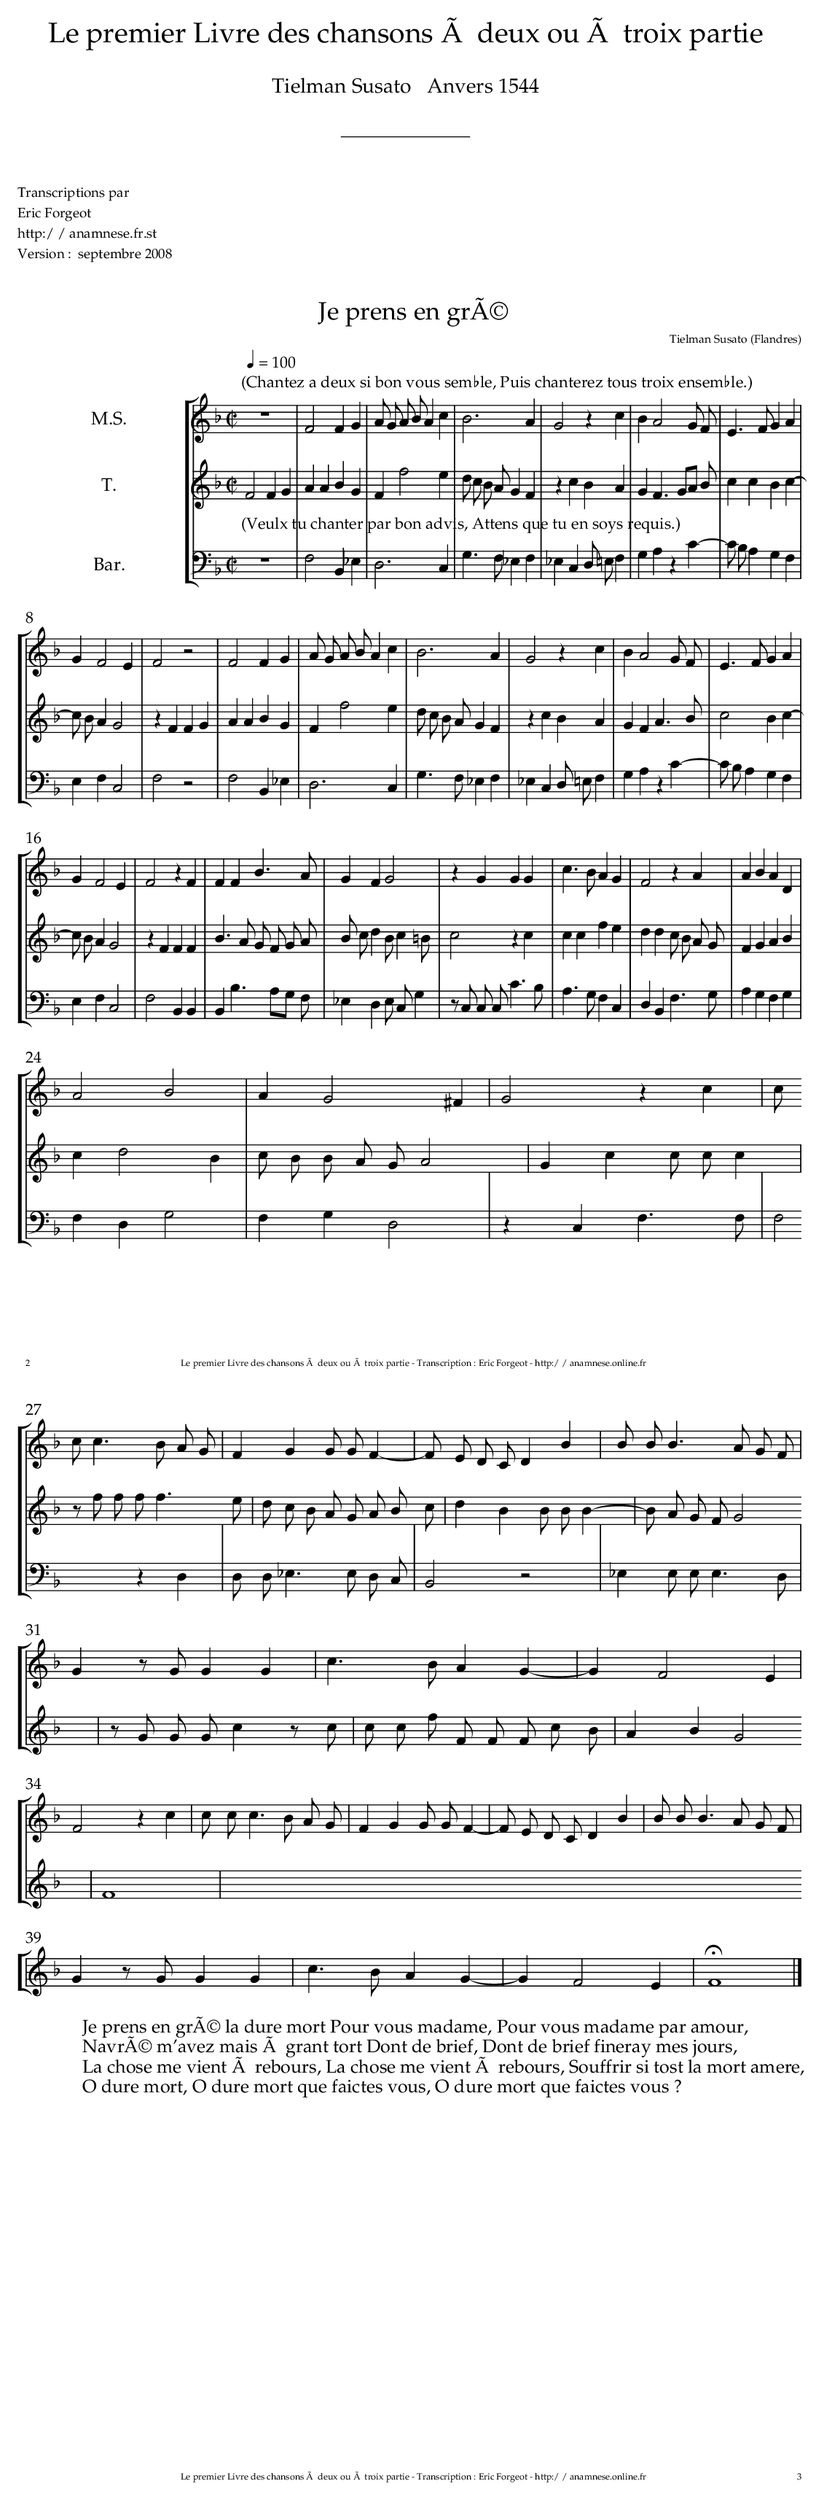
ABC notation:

X:1
T:Je prens en gré
C:Tielman Susato
O:Flandres
L:1/ 4
Q:1/ 4=100
M:C|
%%staves [1 2 3]
V:1 nm="M.S."
V:2 nm="T."
V:3 nm="Bar."
K:F
V:1
"(Chantez a deux si bon vous semble, Puis chanterez tous troix ensemble.)"
z4 | F2 FG | A/ G/ A/ B/  A c | B3 A | G2 z c | B A2 G/ F/  | E>F GA |
GF2E | F2 z2 | F2 FG | A/ G/ A/ B/  Ac | B3 A | G2 z c | B A2 G/ F/  | E>F GA |
GF2E | F2 zF |  FF B>A | GFG2 | z GGG | c>BAG | F2z A | ABAD |
A2B2 | AG2 ^F | G2zc | c/  c/  c>B A/  G/  | FG G/  G/  F-|F/  E/  D/  C/  D B | B/  B/  B>A G/  F/  |
Gz/ G/ GG | c>BAG-|GF2E | F2 z c | c/  c/  c>B A/  G/  | FG G/  G/  F-|F/  E/  D/  C/  D B | B/  B/  B>A G/  F/  |
Gz/ G/ GG | c>BAG-|GF2E | HF4 |]
V:2
K:F
F2FG | AABG | Ff2e | d/ c/ B/ A/  GF | z cBA | GF>GA/ B/  | ccBc-|
c/ B/ AG2 | zFFG | AABG | Ff2e | d/ c/ B/ A/  GF | z cBA | GFA>B | c2Bc-|
c/ B/ AG2 | zFFF | B>A G/ F/ G/ A/  | B/ c/  d B/ c =B/  | c2zc | ccfe | dd c/ B/ A/ G/  | FGAB |
cd2B | c/ B/ B/ A/ 4G/ 4 A2 | Gcc/  c/  c | z/  f/  f/  f/  f>e | d/ c/ B/  A/  G/ A/ B/ c/  | dB B/  B/  B-|B/  A/  G/  F/  G2 |
z/  G/  G/  G/  cz/ c/  | c/  c/  f/  F/  F/  F/  c/  B/  | A B G2 | F4 |
V:3
K:F bass
"(Veulx tu chanter par bon advis, Attens que tu en soys requis.)"
z4 | f2 B _e | d3 c | g>f _ef | _ec d/  =e/ f | gazc'-|c'/ b/ agf |
efc2 | f2 z2 | f2 B _e | d3 c | g>f _ef | _ec d/ =e/ f | gazc'-|c'/ b/ agf |
efc2 | f2 BB | B b>ag/ f/  | _ede/  c/  g | z/  c/  c/  c/  c'>b | a>gfc | dBf>g | agfg |
fdg2 | fgd2 | zcf>f | f2 zd | d/  d/  _e>e d/  c/  | B2 z2 | _e e/  e/  e>d |
W:Je prens en gré la dure mort Pour vous madame, Pour vous madame par amour,
W:Navré m'avez mais à grant tort Dont de brief, Dont de brief fineray mes jours,
W:La chose me vient à rebours, La chose me vient à rebours, Souffrir si tost la mort amere,
W:O dure mort, O dure mort que faictes vous, O dure mort que faictes vous ?
